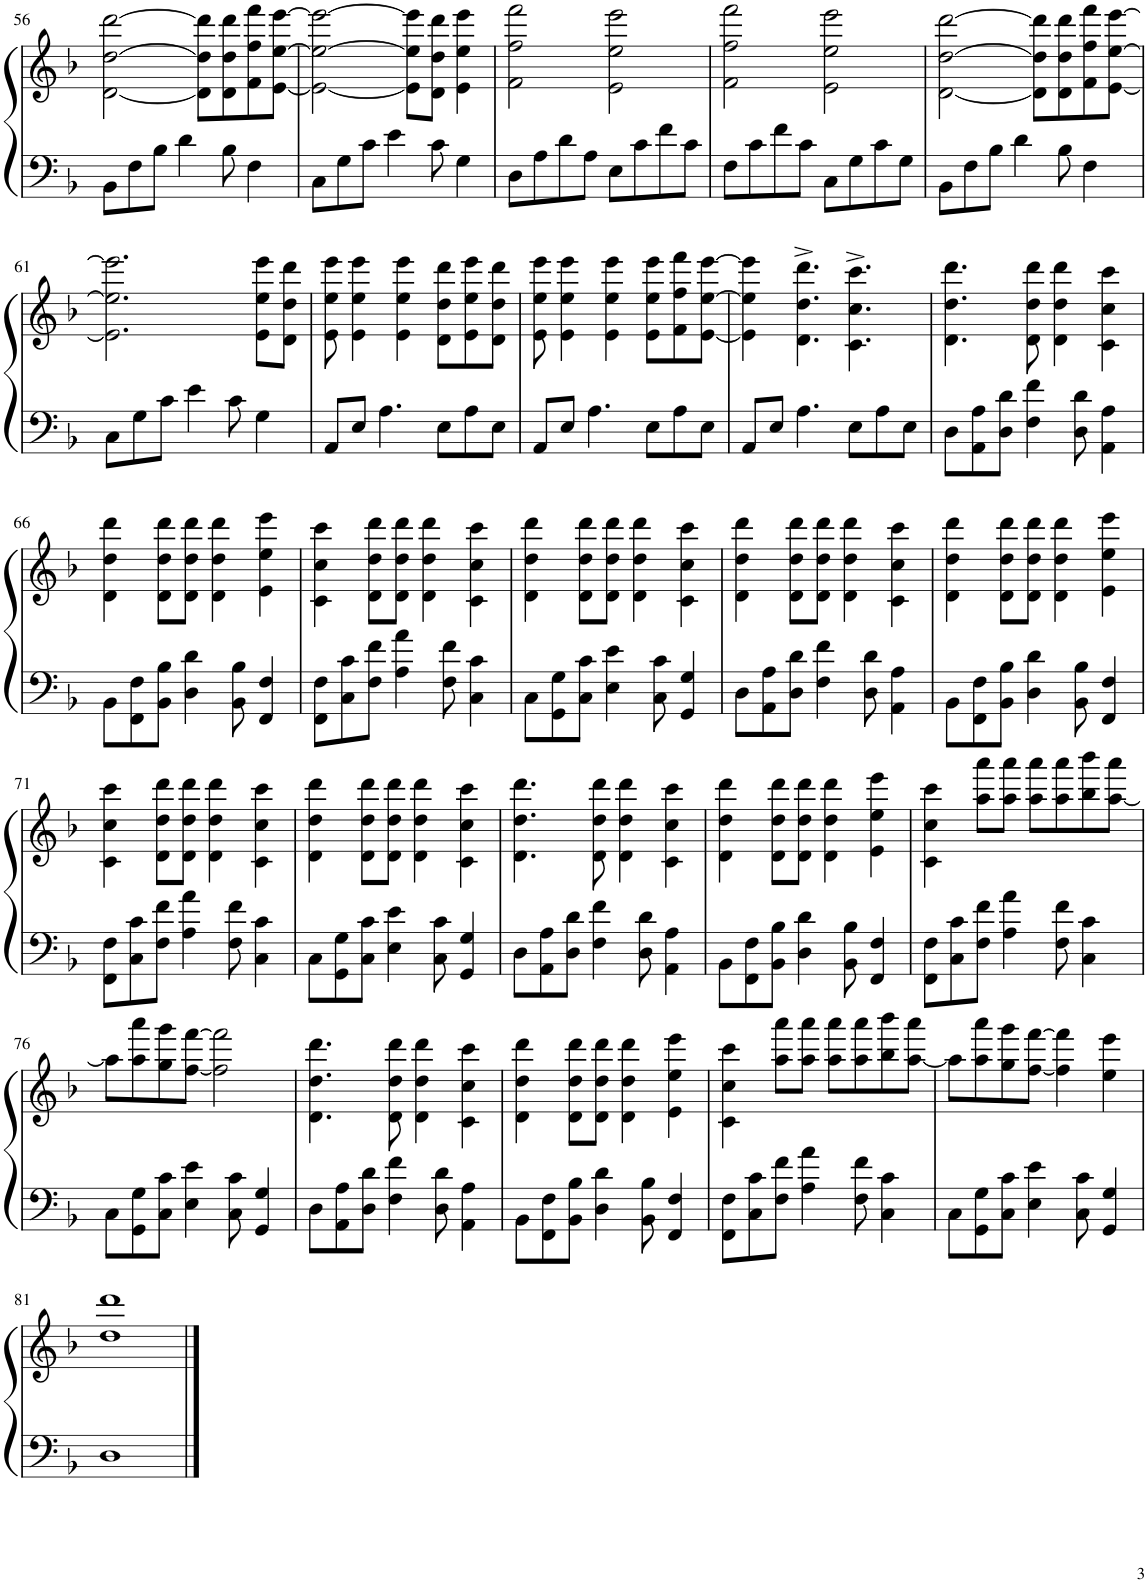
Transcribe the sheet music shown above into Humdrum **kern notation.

**kern	**kern
*part1	*part1
*staff2	*staff1
*I"Piano	*
*I'Pno.	*
!!LO:PB:g=z
*clefF4	*clefG2
*k[b-]	*k[b-]
*M4/4	*M4/4
*met(c)	*met(c)
=56	=56
8BB-\L	[2d\ [2dd\ [2ddd\
8F\	.
8B-\J	.
4d\	.
.	8d\] 8dd\] 8ddd\]L
8B-\	8d\ 8dd\ 8ddd\
4F\	8f\ 8ff\ 8fff\
.	[8e\ [8ee\ [8eee\J
=57	=57
8C\L	2e\_ 2ee\_ 2eee\_
8G\	.
8c\J	.
4e\	.
.	8e\] 8ee\] 8eee\]L
8c\	8d\ 8dd\ 8ddd\J
4G\	4e\ 4ee\ 4eee\
=58	=58
8D\L	2f\ 2ff\ 2fff\
8A\	.
8d\	.
8A\J	.
8E\L	2e\ 2ee\ 2eee\
8c\	.
8f\	.
8c\J	.
=59	=59
8F\L	2f\ 2ff\ 2fff\
8c\	.
8f\	.
8c\J	.
8C\L	2e\ 2ee\ 2eee\
8G\	.
8c\	.
8G\J	.
=60	=60
8BB-\L	[2d\ [2dd\ [2ddd\
8F\	.
8B-\J	.
4d\	.
.	8d\] 8dd\] 8ddd\]L
8B-\	8d\ 8dd\ 8ddd\
4F\	8f\ 8ff\ 8fff\
.	[8e\ [8ee\ [8eee\J
!!LO:LB:g=z
=61	=61
8C\L	2.e\] 2.ee\] 2.eee\]
8G\	.
8c\J	.
4e\	.
8c\	.
4G\	8e\ 8ee\ 8eee\L
.	8d\ 8dd\ 8ddd\J
=62	=62
8AA/L	8e\ 8ee\ 8eee\
8E/J	4e\ 4ee\ 4eee\
4.A\	.
.	4e\ 4ee\ 4eee\
8E\L	8d\ 8dd\ 8ddd\L
8A\	8e\ 8ee\ 8eee\
8E\J	8d\ 8dd\ 8ddd\J
=63	=63
8AA/L	8e\ 8ee\ 8eee\
8E/J	4e\ 4ee\ 4eee\
4.A\	.
.	4e\ 4ee\ 4eee\
8E\L	8e\ 8ee\ 8eee\L
8A\	8f\ 8ff\ 8fff\
8E\J	[8e\ [8ee\ [8eee\J
=64	=64
8AA/L	4e\] 4ee\] 4eee\]
8E/J	.
4.A\	4.d\^ 4.dd\^ 4.ddd\^
8E\L	4.c\^ 4.cc\^ 4.ccc\^
8A\	.
8E\J	.
=65	=65
8D\L	4.d\ 4.dd\ 4.ddd\
8AA\ 8A\	.
8D\ 8d\J	.
4F\ 4f\	8d\ 8dd\ 8ddd\
.	4d\ 4dd\ 4ddd\
8D\ 8d\	.
4AA\ 4A\	4c\ 4cc\ 4ccc\
!!LO:LB:g=z
=66	=66
8BB-\L	4d\ 4dd\ 4ddd\
8FF\ 8F\	.
8BB-\ 8B-\J	8d\ 8dd\ 8ddd\L
4D\ 4d\	8d\ 8dd\ 8ddd\J
.	4d\ 4dd\ 4ddd\
8BB-\ 8B-\	.
4FF/ 4F/	4e\ 4ee\ 4eee\
=67	=67
8FF\ 8F\L	4c\ 4cc\ 4ccc\
8C\ 8c\	.
8F\ 8f\J	8d\ 8dd\ 8ddd\L
4A\ 4a\	8d\ 8dd\ 8ddd\J
.	4d\ 4dd\ 4ddd\
8F\ 8f\	.
4C\ 4c\	4c\ 4cc\ 4ccc\
=68	=68
8C\L	4d\ 4dd\ 4ddd\
8GG\ 8G\	.
8C\ 8c\J	8d\ 8dd\ 8ddd\L
4E\ 4e\	8d\ 8dd\ 8ddd\J
.	4d\ 4dd\ 4ddd\
8C\ 8c\	.
4GG/ 4G/	4c\ 4cc\ 4ccc\
=69	=69
8D\L	4d\ 4dd\ 4ddd\
8AA\ 8A\	.
8D\ 8d\J	8d\ 8dd\ 8ddd\L
4F\ 4f\	8d\ 8dd\ 8ddd\J
.	4d\ 4dd\ 4ddd\
8D\ 8d\	.
4AA\ 4A\	4c\ 4cc\ 4ccc\
=70	=70
8BB-\L	4d\ 4dd\ 4ddd\
8FF\ 8F\	.
8BB-\ 8B-\J	8d\ 8dd\ 8ddd\L
4D\ 4d\	8d\ 8dd\ 8ddd\J
.	4d\ 4dd\ 4ddd\
8BB-\ 8B-\	.
4FF/ 4F/	4e\ 4ee\ 4eee\
!!LO:LB:g=z
=71	=71
8FF\ 8F\L	4c\ 4cc\ 4ccc\
8C\ 8c\	.
8F\ 8f\J	8d\ 8dd\ 8ddd\L
4A\ 4a\	8d\ 8dd\ 8ddd\J
.	4d\ 4dd\ 4ddd\
8F\ 8f\	.
4C\ 4c\	4c\ 4cc\ 4ccc\
=72	=72
8C\L	4d\ 4dd\ 4ddd\
8GG\ 8G\	.
8C\ 8c\J	8d\ 8dd\ 8ddd\L
4E\ 4e\	8d\ 8dd\ 8ddd\J
.	4d\ 4dd\ 4ddd\
8C\ 8c\	.
4GG/ 4G/	4c\ 4cc\ 4ccc\
=73	=73
8D\L	4.d\ 4.dd\ 4.ddd\
8AA\ 8A\	.
8D\ 8d\J	.
4F\ 4f\	8d\ 8dd\ 8ddd\
.	4d\ 4dd\ 4ddd\
8D\ 8d\	.
4AA\ 4A\	4c\ 4cc\ 4ccc\
=74	=74
8BB-\L	4d\ 4dd\ 4ddd\
8FF\ 8F\	.
8BB-\ 8B-\J	8d\ 8dd\ 8ddd\L
4D\ 4d\	8d\ 8dd\ 8ddd\J
.	4d\ 4dd\ 4ddd\
8BB-\ 8B-\	.
4FF/ 4F/	4e\ 4ee\ 4eee\
=75	=75
8FF\ 8F\L	4c\ 4cc\ 4ccc\
8C\ 8c\	.
8F\ 8f\J	8aa\ 8aaa\L
4A\ 4a\	8aa\ 8aaa\J
.	8aa\ 8aaa\L
8F\ 8f\	8aa\ 8aaa\
4C\ 4c\	8bb-\ 8bbb-\
.	[8aa\ 8aaa\J
!!LO:LB:g=z
=76	=76
8C\L	8aa\L]
8GG\ 8G\	8aa\ 8aaa\
8C\ 8c\J	8gg\ 8ggg\
4E\ 4e\	[8ff\ [8fff\J
.	2ff\] 2fff\]
8C\ 8c\	.
4GG/ 4G/	.
=77	=77
8D\L	4.d\ 4.dd\ 4.ddd\
8AA\ 8A\	.
8D\ 8d\J	.
4F\ 4f\	8d\ 8dd\ 8ddd\
.	4d\ 4dd\ 4ddd\
8D\ 8d\	.
4AA\ 4A\	4c\ 4cc\ 4ccc\
=78	=78
8BB-\L	4d\ 4dd\ 4ddd\
8FF\ 8F\	.
8BB-\ 8B-\J	8d\ 8dd\ 8ddd\L
4D\ 4d\	8d\ 8dd\ 8ddd\J
.	4d\ 4dd\ 4ddd\
8BB-\ 8B-\	.
4FF/ 4F/	4e\ 4ee\ 4eee\
=79	=79
8FF\ 8F\L	4c\ 4cc\ 4ccc\
8C\ 8c\	.
8F\ 8f\J	8aa\ 8aaa\L
4A\ 4a\	8aa\ 8aaa\J
.	8aa\ 8aaa\L
8F\ 8f\	8aa\ 8aaa\
4C\ 4c\	8bb-\ 8bbb-\
.	[8aa\ 8aaa\J
=80	=80
8C\L	8aa\L]
8GG\ 8G\	8aa\ 8aaa\
8C\ 8c\J	8gg\ 8ggg\
4E\ 4e\	[8ff\ [8fff\J
.	4ff\] 4fff\]
8C\ 8c\	.
4GG/ 4G/	4ee\ 4eee\
!!LO:LB:g=z
=81	=81
1D	1dd 1ddd
==	==
*-	*-
